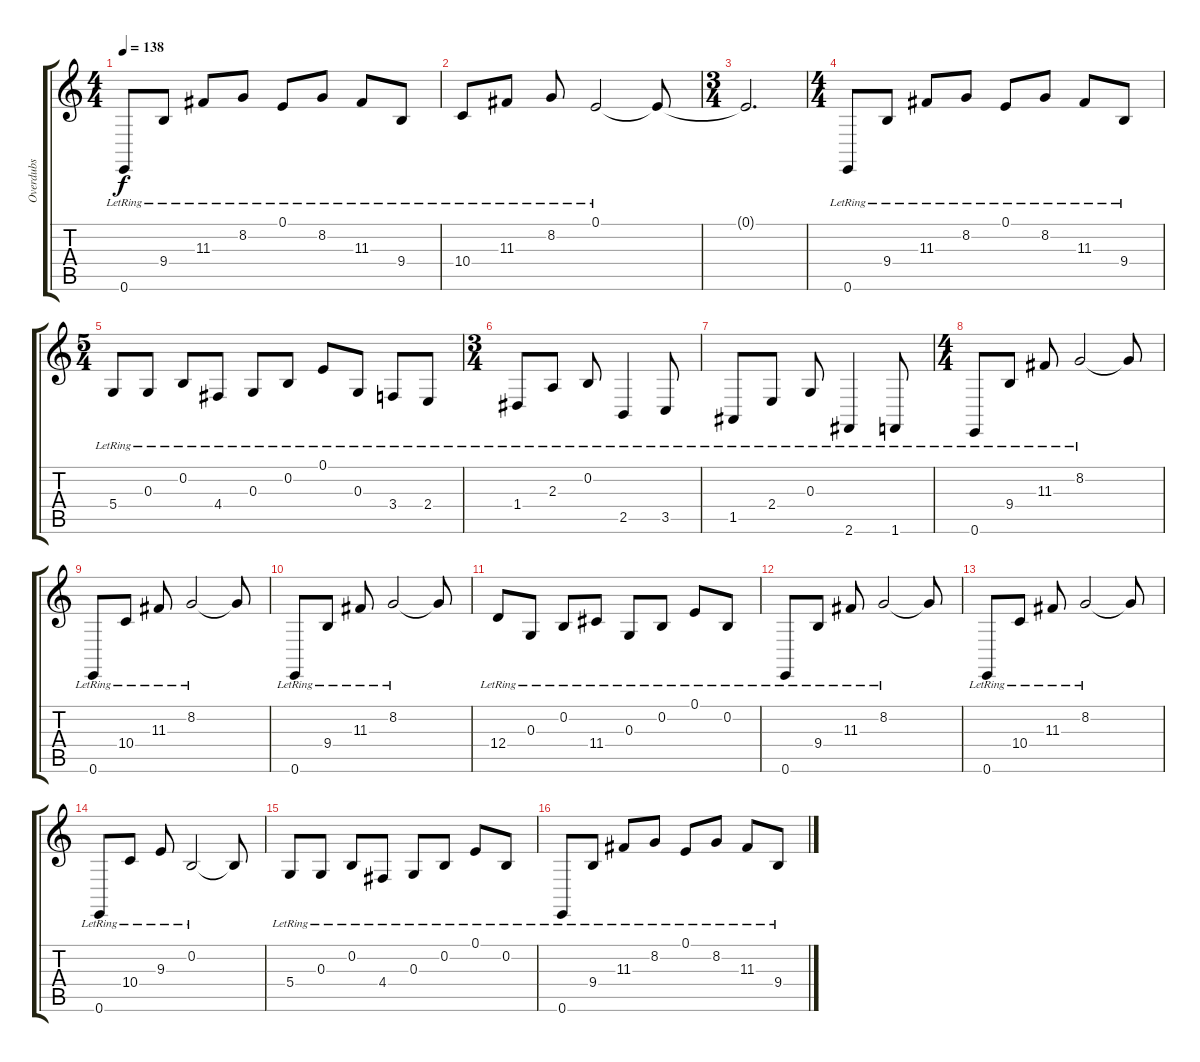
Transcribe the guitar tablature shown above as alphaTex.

\track ("Overdubs" "Overdubs") {instrument pad3polysynth}
\staff {score tabs}
\tuning (E4 B3 G3 D3 A2 E2) {hide}
\ts (4 4)
\tempo 138
\clef g2
\ks c
0.6{lr}.8{dy f} 9.4{lr}.8 11.3{lr}.8 8.2{lr}.8 0.1{lr}.8 8.2{lr}.8 11.3{lr}.8 9.4{lr}.8 |
10.4{lr}.8 11.3{lr}.8 8.2{lr}.8 0.1{lr}.2 0.1{t}.8 |
\ts (3 4)
0.1{t}.2{d} |
\ts (4 4)
0.6{lr}.8 9.4{lr}.8 11.3{lr}.8 8.2{lr}.8 0.1{lr}.8 8.2{lr}.8 11.3{lr}.8 9.4{lr}.8 |
\ts (5 4)
5.4{lr}.8 0.3{lr}.8 0.2{lr}.8 4.4{lr}.8 0.3{lr}.8 0.2{lr}.8 0.1{lr}.8 0.3{lr}.8 3.4{lr}.8 2.4{lr}.8 |
\ts (3 4)
1.4{lr}.8 2.3{lr}.8 0.2{lr}.8 2.5{lr}.4 3.5{lr}.8 |
1.5{lr}.8 2.4{lr}.8 0.3{lr}.8 2.6{lr}.4 1.6{lr}.8 |
\ts (4 4)
0.6{lr}.8 9.4{lr}.8 11.3{lr}.8 8.2{lr}.2 8.2{t}.8 |
0.6{lr}.8 10.4{lr}.8 11.3{lr}.8 8.2{lr}.2 8.2{t}.8 |
0.6{lr}.8 9.4{lr}.8 11.3{lr}.8 8.2{lr}.2 8.2{t}.8 |
12.4{lr}.8 0.3{lr}.8 0.2{lr}.8 11.4{lr}.8 0.3{lr}.8 0.2{lr}.8 0.1{lr}.8 0.2{lr}.8 |
0.6{lr}.8 9.4{lr}.8 11.3{lr}.8 8.2{lr}.2 8.2{t}.8 |
0.6{lr}.8 10.4{lr}.8 11.3{lr}.8 8.2{lr}.2 8.2{t}.8 |
0.6{lr}.8 10.4{lr}.8 9.3{lr}.8 0.2{lr}.2 0.2{t}.8 |
5.4{lr}.8 0.3{lr}.8 0.2{lr}.8 4.4{lr}.8 0.3{lr}.8 0.2{lr}.8 0.1{lr}.8 0.2{lr}.8 |
0.6{lr}.8 9.4{lr}.8 11.3{lr}.8 8.2{lr}.8 0.1{lr}.8 8.2{lr}.8 11.3{lr}.8 9.4{lr}.8
